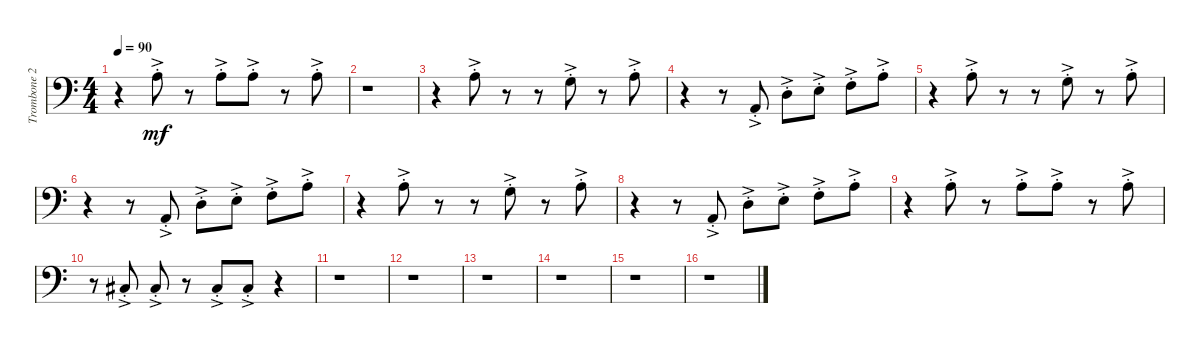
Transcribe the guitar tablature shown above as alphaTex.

\track ("Trombone 2" "Trombone 2") {instrument trombone}
\staff {score}
\tuning (E4 B3 G3 D3 A2 E2 B1) {hide}
\ts (4 4)
\tempo 90
\clef f4
\ks c
r.4{dy mf} 2.3{ac st}.8 r.8 2.3{ac st}.8 2.3{ac st}.8 r.8 2.3{ac st}.8 |
r.1 |
r.4 2.3{ac st}.8 r.8 r.8 0.3{ac st}.8 r.8 2.3{ac st}.8 |
r.4 r.8 0.5{ac st}.8 0.4{ac st}.8 2.4{ac st}.8 3.4{ac st}.8 2.3{ac st}.8 |
r.4 2.3{ac st}.8 r.8 r.8 0.3{ac st}.8 r.8 2.3{ac st}.8 |
r.4 r.8 0.5{ac st}.8 0.4{ac st}.8 2.4{ac st}.8 3.4{ac st}.8 2.3{ac st}.8 |
r.4 2.3{ac st}.8 r.8 r.8 0.3{ac st}.8 r.8 2.3{ac st}.8 |
r.4 r.8 0.5{ac st}.8 0.4{ac st}.8 2.4{ac st}.8 3.4{ac st}.8 2.3{ac st}.8 |
r.4 2.3{ac st}.8 r.8 2.3{ac st}.8 2.3{ac st}.8 r.8 2.3{ac st}.8 |
r.8 4.5{ac st}.8 4.5{ac st}.8 r.8 4.5{ac st}.8 4.5{ac st}.8 r.4 |
r.1 |
r.1 |
r.1 |
r.1 |
r.1 |
r.1
